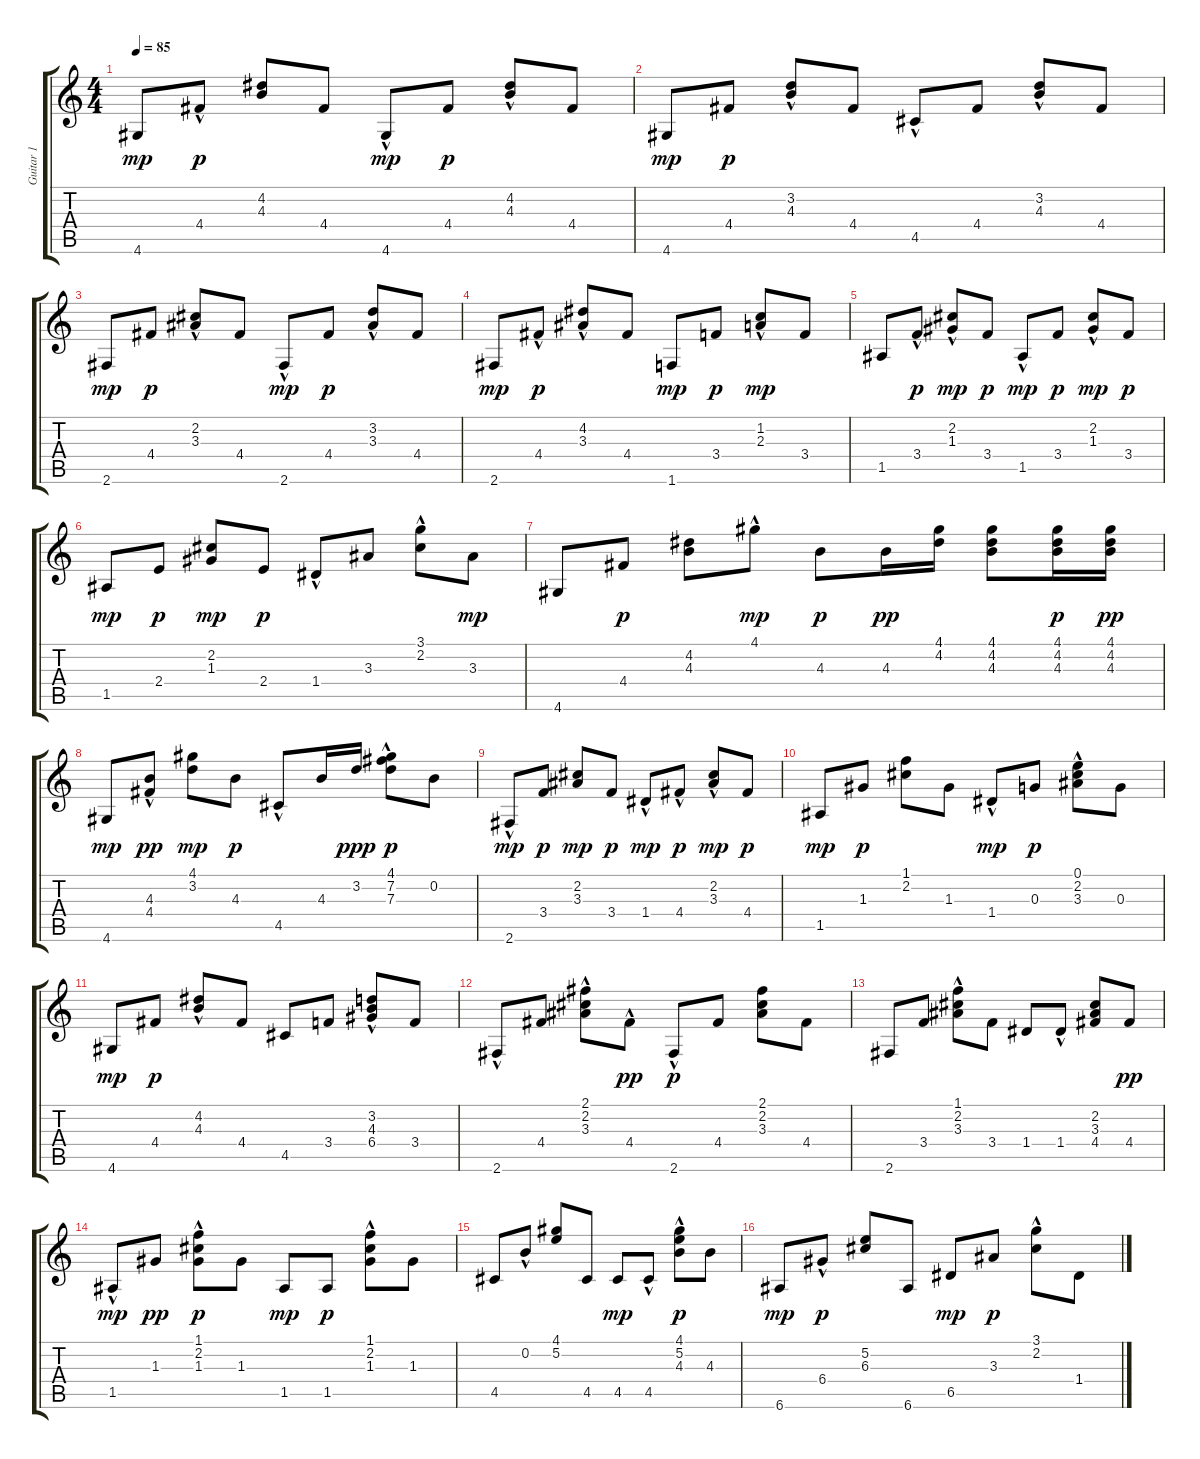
\track ("Guitar 1" "Guitar 1") {instrument acousticguitarnylon}
\staff {score tabs}
\tuning (E4 B3 G3 D3 A2 E2) {hide}
\ts (4 4)
\tempo 85
\clef g2
\ks c
4.6.8{dy mp} 4.4{hac}.8{dy p} (4.2 4.3).8 4.4.8 4.6{hac}.8{dy mp} 4.4.8{dy p} (4.2{hac} 4.3{hac}).8 4.4.8 |
4.6.8{dy mp} 4.4.8{dy p} (3.2{hac} 4.3).8 4.4.8 4.5{hac}.8 4.4.8 (3.2{hac} 4.3{hac}).8 4.4.8 |
2.6.8{dy mp} 4.4.8{dy p} (2.2{hac} 3.3).8 4.4.8 2.6{hac}.8{dy mp} 4.4.8{dy p} (3.2{hac} 3.3{hac}).8 4.4.8 |
2.6.8{dy mp} 4.4{hac}.8{dy p} (4.2{hac} 3.3{hac}).8 4.4.8 1.6.8{dy mp} 3.4.8{dy p} (1.2{hac} 2.3{hac}).8{dy mp} 3.4.8 |
1.5.8 3.4{hac}.8{dy p} (2.2{hac} 1.3{hac}).8{dy mp} 3.4.8{dy p} 1.5{hac}.8{dy mp} 3.4.8{dy p} (2.2{hac} 1.3{hac}).8{dy mp} 3.4.8{dy p} |
1.5.8{dy mp} 2.4.8{dy p} (2.2 1.3).8{dy mp} 2.4.8{dy p} 1.4{hac}.8 3.3.8 (3.1{hac} 2.2).8 3.3.8{dy mp} |
4.6.8 4.4.8{dy p} (4.2 4.3).8 4.1{hac}.8{dy mp} 4.3.8{dy p} 4.3.16{dy pp} (4.1 4.2).16 (4.1 4.2 4.3).8 (4.1 4.2 4.3).16{dy p} (4.1 4.2 4.3).16{dy pp} |
4.6.8{dy mp} (4.3 4.4{hac}).8{dy pp} (4.1 3.2).8{dy mp} 4.3.8{dy p} 4.5{hac}.8 4.3.16 3.2.16{dy ppp} (4.1{hac} 7.2 7.3{hac}).8{dy p} 0.2.8 |
2.6{hac}.8{dy mp} 3.4.8{dy p} (2.2 3.3).8{dy mp} 3.4.8{dy p} 1.4{hac}.8{dy mp} 4.4{hac}.8{dy p} (2.2{hac} 3.3{hac}).8{dy mp} 4.4.8{dy p} |
1.5.8{dy mp} 1.3.8{dy p} (1.1 2.2).8 1.3.8 1.4{hac}.8{dy mp} 0.3.8{dy p} (0.1{hac} 2.2{hac} 3.3).8 0.3.8 |
4.6.8{dy mp} 4.4.8{dy p} (4.2{hac} 4.3{hac}).8 4.4.8 4.5.8 3.4.8 (3.2{hac} 4.3 6.4).8 3.4.8 |
2.6{hac}.8 4.4.8 (2.1{hac} 2.2 3.3).8 4.4{hac}.8{dy pp} 2.6{hac}.8{dy p} 4.4.8 (2.1 2.2 3.3).8 4.4.8 |
2.6.8 3.4.8 (1.1{hac} 2.2 3.3).8 3.4.8 1.4.8 1.4{hac}.8 (2.2 3.3 4.4).8 4.4.8{dy pp} |
1.5{hac}.8{dy mp} 1.3.8{dy pp} (1.1{hac} 2.2 1.3).8{dy p} 1.3.8 1.5.8{dy mp} 1.5.8{dy p} (1.1{hac} 2.2 1.3{hac}).8 1.3.8 |
4.5.8 0.2{hac}.8 (4.1 5.2).8 4.5.8 4.5.8{dy mp} 4.5{hac}.8 (4.1{hac} 5.2{hac} 4.3).8{dy p} 4.3.8 |
6.6.8{dy mp} 6.4{hac}.8{dy p} (5.2 6.3).8 6.6.8 6.5.8{dy mp} 3.3.8{dy p} (3.1{hac} 2.2{hac}).8 1.4.8
